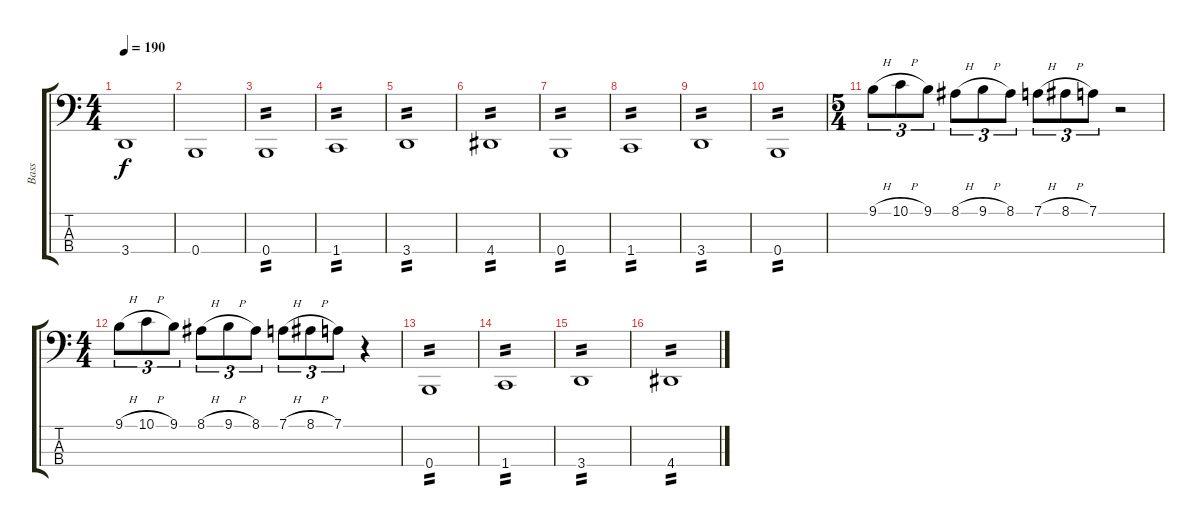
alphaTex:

\track ("Bass" "Bass") {instrument electricbasspick}
\staff {score tabs}
\tuning (D2 A1 E1 B0) {hide}
\ts (4 4)
\tempo 190
\clef f4
\ks aminor
3.4.1{dy f} |
0.4.1 |
0.4.1{tp 2} |
1.4.1{tp 2} |
3.4.1{tp 2} |
4.4.1{tp 2} |
0.4.1{tp 2} |
1.4.1{tp 2} |
3.4.1{tp 2} |
0.4.1{tp 2} |
\ts (5 4)
9.1{h}.8{tu (3 2)} 10.1{h}.8{tu (3 2)} 9.1.8{tu (3 2)} 8.1{h}.8{tu (3 2)} 9.1{h}.8{tu (3 2)} 8.1.8{tu (3 2)} 7.1{h}.8{tu (3 2)} 8.1{h}.8{tu (3 2)} 7.1.8{tu (3 2)} r.2 |
\ts (4 4)
9.1{h}.8{tu (3 2)} 10.1{h}.8{tu (3 2)} 9.1.8{tu (3 2)} 8.1{h}.8{tu (3 2)} 9.1{h}.8{tu (3 2)} 8.1.8{tu (3 2)} 7.1{h}.8{tu (3 2)} 8.1{h}.8{tu (3 2)} 7.1.8{tu (3 2)} r.4 |
0.4.1{tp 2} |
1.4.1{tp 2} |
3.4.1{tp 2} |
4.4.1{tp 2}
